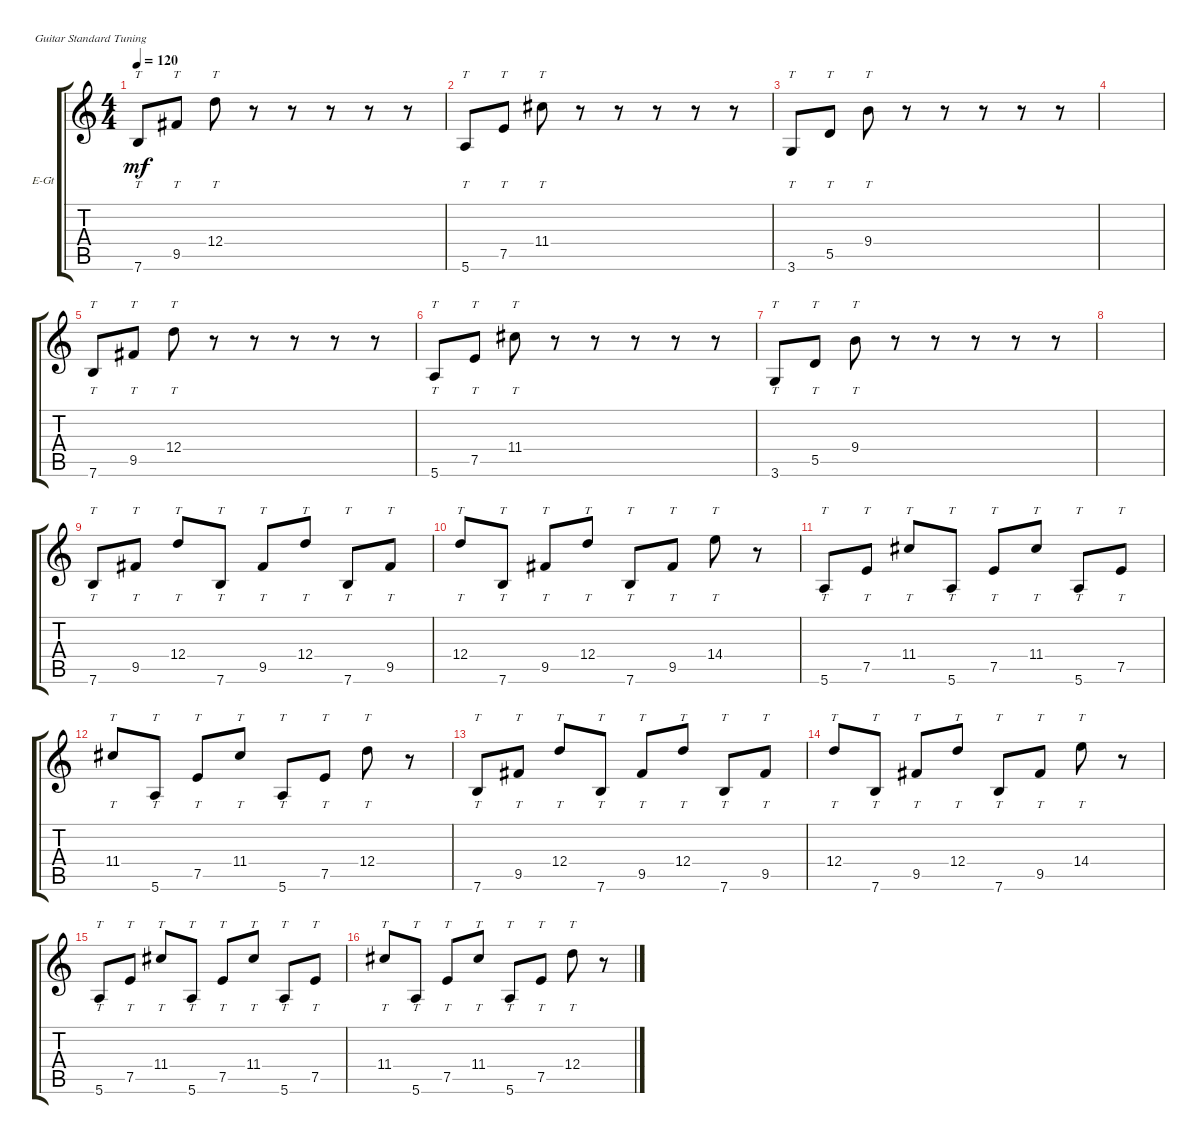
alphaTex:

\defaultSystemsLayout 4
\bracketExtendMode groupsimilarinstruments
\firstSystemTrackNameOrientation horizontal
\otherSystemsTrackNameOrientation horizontal
\track ("Guitar" "E-Gt") {instrument electricguitarclean}
\staff {score tabs}
\tuning (E4 B3 G3 D3 A2 E2)
\ts (4 4)
\tempo 120
\clef g2
\ks c
7.6.8{tt dy mf} 9.5.8{tt} 12.4.8{tt} r.8 r.8 r.8 r.8 r.8 |
5.6.8{tt} 7.5.8{tt} 11.4.8{tt} r.8 r.8 r.8 r.8 r.8 |
3.6.8{tt} 5.5.8{tt} 9.4.8{tt} r.8 r.8 r.8 r.8 r.8 |
|
7.6.8{tt} 9.5.8{tt} 12.4.8{tt} r.8 r.8 r.8 r.8 r.8 |
5.6.8{tt} 7.5.8{tt} 11.4.8{tt} r.8 r.8 r.8 r.8 r.8 |
3.6.8{tt} 5.5.8{tt} 9.4.8{tt} r.8 r.8 r.8 r.8 r.8 |
|
7.6.8{tt} 9.5.8{tt} 12.4.8{tt} 7.6.8{tt} 9.5.8{tt} 12.4.8{tt} 7.6.8{tt} 9.5.8{tt} |
12.4.8{tt} 7.6.8{tt} 9.5.8{tt} 12.4.8{tt} 7.6.8{tt} 9.5.8{tt} 14.4.8{tt} r.8 |
5.6.8{tt} 7.5.8{tt} 11.4.8{tt} 5.6.8{tt} 7.5.8{tt} 11.4.8{tt} 5.6.8{tt} 7.5.8{tt} |
11.4.8{tt} 5.6.8{tt} 7.5.8{tt} 11.4.8{tt} 5.6.8{tt} 7.5.8{tt} 12.4.8{tt} r.8 |
7.6.8{tt} 9.5.8{tt} 12.4.8{tt} 7.6.8{tt} 9.5.8{tt} 12.4.8{tt} 7.6.8{tt} 9.5.8{tt} |
12.4.8{tt} 7.6.8{tt} 9.5.8{tt} 12.4.8{tt} 7.6.8{tt} 9.5.8{tt} 14.4.8{tt} r.8 |
5.6.8{tt} 7.5.8{tt} 11.4.8{tt} 5.6.8{tt} 7.5.8{tt} 11.4.8{tt} 5.6.8{tt} 7.5.8{tt} |
11.4.8{tt} 5.6.8{tt} 7.5.8{tt} 11.4.8{tt} 5.6.8{tt} 7.5.8{tt} 12.4.8{tt} r.8
